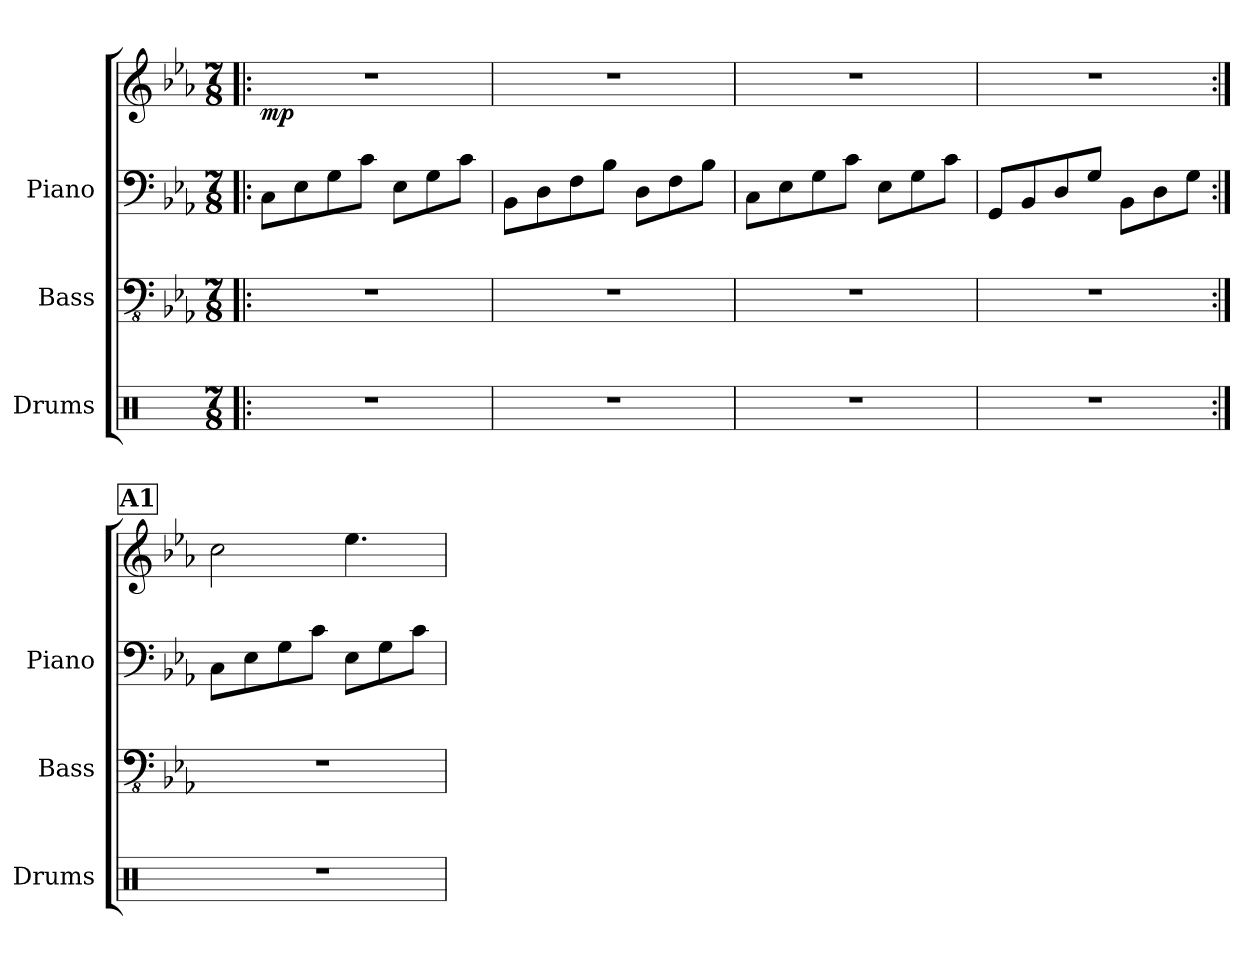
**kern	**kern	**kern	**kern	**dynam
*part3	*part2	*part1	*part1	*part1
*staff4	*staff3	*staff2	*staff1	*staff1/2
*I"Drums	*I"Bass	*I"Piano	*	*
*I'Drums	*I'Bass	*I'Piano	*	*
*clefX	*clefFv4	*clefF4	*clefG2	*
*k[]	*k[b-e-a-]	*k[b-e-a-]	*k[b-e-a-]	*
*M7/8	*M7/8	*M7/8	*M7/8	*
*MM145	*MM145	*MM145	*MM145	*
=1!|:	=1!|:	=1!|:	=1!|:	=1!|:
!	!	!	!	!LO:DY:b
2..r	2..r	8C\L	2..r	mp
.	.	8E-\	.	.
.	.	8G\	.	.
.	.	8c\J	.	.
.	.	8E-\L	.	.
.	.	8G\	.	.
.	.	8c\J	.	.
=2	=2	=2	=2	=2
2..r	2..r	8BB-\L	2..r	.
.	.	8D\	.	.
.	.	8F\	.	.
.	.	8B-\J	.	.
.	.	8D\L	.	.
.	.	8F\	.	.
.	.	8B-\J	.	.
=3	=3	=3	=3	=3
2..r	2..r	8C\L	2..r	.
.	.	8E-\	.	.
.	.	8G\	.	.
.	.	8c\J	.	.
.	.	8E-\L	.	.
.	.	8G\	.	.
.	.	8c\J	.	.
=4	=4	=4	=4	=4
2..r	2..r	8GG/L	2..r	.
.	.	8BB-/	.	.
.	.	8D/	.	.
.	.	8G/J	.	.
.	.	8BB-\L	.	.
.	.	8D\	.	.
.	.	8G\J	.	.
!!LO:LB:g=z
!!LO:REH:place=s1:a:fs=14:t=A1
=5:|!	=5:|!	=5:|!	=5:|!	=5:|!
2..r	2..r	8C\L	2cc\	.
.	.	8E-\	.	.
.	.	8G\	.	.
.	.	8c\J	.	.
.	.	8E-\L	4.ee-\	.
.	.	8G\	.	.
.	.	8c\J	.	.
=	=	=	=	=
*-	*-	*-	*-	*-
